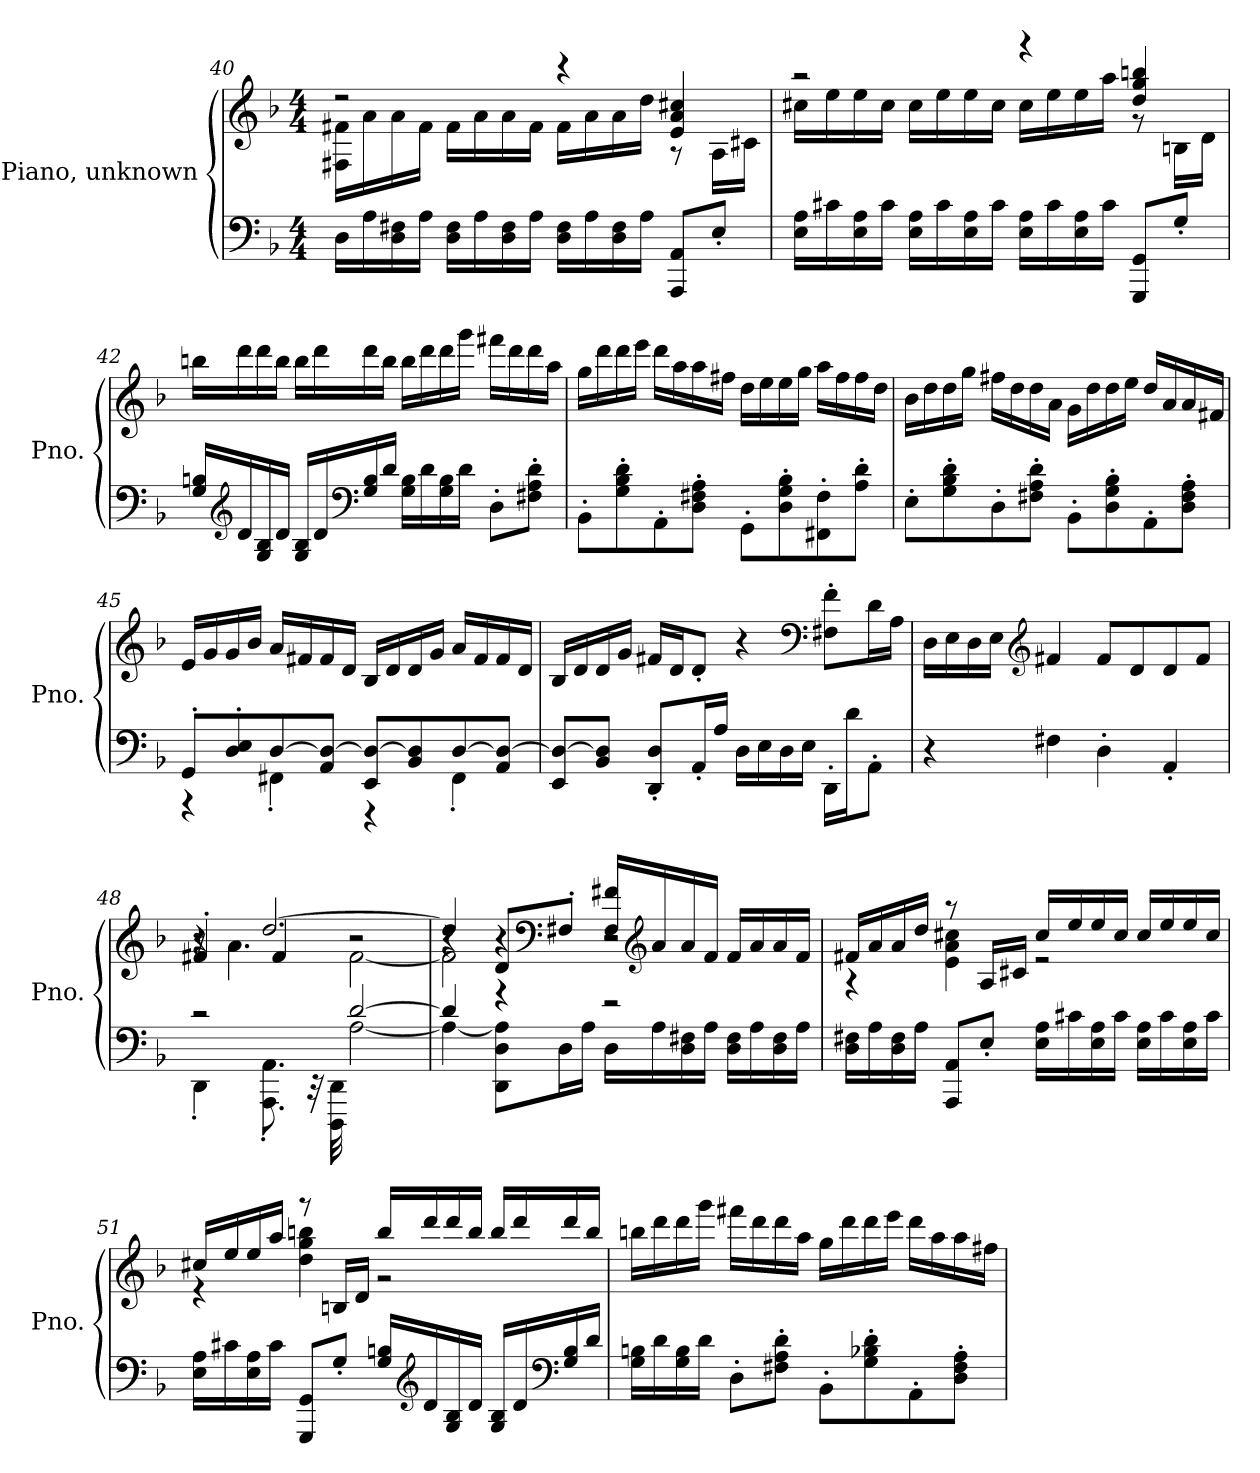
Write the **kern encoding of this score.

**kern	**kern
*part1	*part1
*staff2	*staff1
*I"Piano, unknown	*
*I'Pno.	*
!!LO:LB:g=z
*clefF4	*clefG2
*k[b-]	*k[b-]
*M4/4	*M4/4
=40	=40
*	*^
16D\LL	2r	16F#X\ 16f#X\LL
16A\	.	16a\
16D\ 16F#X\	.	16a\
16A\JJ	.	16f#\JJ
16D\ 16F#\LL	.	16f#\LL
16A\	.	16a\
16D\ 16F#\	.	16a\
16A\JJ	.	16f#\JJ
16D\ 16F#\LL	4r	16f#\LL
16A\	.	16a\
16D\ 16F#\	.	16a\
16A\JJ	.	16dd\JJ
8AAA/ 8AA/L	4e/ 4a/ 4cc#X/	8r
8E'/J	.	16A\LL
.	.	16c#X\JJ
=41	=41	=41
16E\ 16A\LL	2r	16cc#X\LL
16c#X\	.	16ee\
16E\ 16A\	.	16ee\
16c#\JJ	.	16cc#\JJ
16E\ 16A\LL	.	16cc#\LL
16c#\	.	16ee\
16E\ 16A\	.	16ee\
16c#\JJ	.	16cc#\JJ
16E\ 16A\LL	4r	16cc#\LL
16c#\	.	16ee\
16E\ 16A\	.	16ee\
16c#\JJ	.	16aa\JJ
8GGG/ 8GG/L	4dd/ 4gg/ 4bbn/	8r
8G'/J	.	16Bn\LL
.	.	16d\JJ
*	*v	*v
!!LO:LB:g=z
=42	=42
16G/ 16Bn/LL	16bbn\LL
*clefG2	*
16d/	16ddd\
16G/ 16B/	16ddd\
16d/JJ	16bb\JJ
16G/ 16B/LL	16bb\LL
16d/	16ddd\
*clefF4	*
16G/ 16B/	16ddd\
16d/JJ	16bb\JJ
16G\ 16B\LL	16bb\LL
16d\	16ddd\
16G\ 16B\	16ddd\
16d\JJ	16ggg\JJ
8D'\L	16fff#X\LL
.	16ddd\
8F#X\' 8A\' 8d\'J	16ddd\
.	16aa\JJ
=43	=43
8BB-'\L	16gg\LL
.	16ddd\
8G\' 8B-\' 8d\'	16ddd\
.	16eee\JJ
8AA'\	16ddd\LL
.	16aa\
8D\' 8F#X\' 8A\'J	16aa\
.	16ff#X\JJ
8GG'\L	16dd\LL
.	16ee\
8D\' 8G\' 8B-\'	16ee\
.	16gg\JJ
8FF#X\' 8F#\'	16aa\LL
.	16ff#\
8A\' 8d\'J	16ff#\
.	16dd\JJ
!!LO:LB:g=z
=44	=44
8E'\L	16b-\LL
.	16dd\
8G\' 8B-\' 8d\'	16dd\
.	16gg\JJ
8D'\	16ff#X\LL
.	16dd\
8F#X\' 8A\' 8d\'J	16dd\
.	16a\JJ
8BB-'\L	16g\LL
.	16dd\
8D\' 8G\' 8B-\'	16dd\
.	16ee\JJ
8AA'\	16dd/LL
.	16a/
8D\' 8F#\' 8A\'J	16a/
.	16f#X/JJ
=45	=45
*^	*
8GG'/L	4r	16e/LL
.	.	16g/
8D/' 8E/'	.	16g/
.	.	16b-/JJ
[8D/	4FF#X'\	16a/LL
.	.	16f#X/
8AA/ 8D/_J	.	16f#/
.	.	16d/JJ
8EE/ 8D/_L	4r	16B-/LL
.	.	16d/
8BB-/ 8D/]	.	16d/
.	.	16g/JJ
[8D/	4FF#'\	16a/LL
.	.	16f#/
8AA/ 8D/_J	.	16f#/
.	.	16d/JJ
*v	*v	*
!!LO:LB:g=z
=46	=46
8EE/ 8D/_L	16B-/LL
.	16d/
8BB-/ 8D/]J	16d/
.	16g/JJ
8DD/' 8D/'L	16f#X/LL
.	16d/J
16AA'/L	8d'/J
16A/JJ	.
16D\LL	4r
16E\	.
16D\	.
16E\JJ	.
*	*clefF4
16DD'\LL	8F#X\' 8f#\'L
16d\J	.
8AA'\J	16d\L
.	16A\JJ
=47	=47
4r	16D\LL
.	16E\
.	16D\
.	16E\JJ
*	*clefG2
4F#X\	4f#X/
4D'\	8f#/L
.	8d/
4AA'/	8d/
.	8f#/J
=48	=48
*^	*^
*	*	*	*^
2r	4DD'\	4r	8r	4f#X'/
.	.	.	4.a\	.
.	8.AAA\' 8.AA\'	[2.dd/	.	4f#/
.	32r	.	.	.
.	32DDD\ 32DD\	.	.	.
[2d/	[2A\	.	[2f#\	2r
!!LO:PB:g=z	!!	!!
=49	=49	=49	=49	=49
4d/]	4A\_	4dd/]	2f#\]	4r
4r	8DD\ 8D\ 8A\]L	4r	.	8d/L
*	*	*clefF4	*	*
.	16D\L	.	.	8F#X'/J
.	16A\JJ	.	.	.
2r	16D\LL	2r	2r	16F#/ 16f#X/LL
*	*	*clefG2	*	*
.	16A\	.	.	16a/
.	16D\ 16F#X\	.	.	16a/
.	16A\JJ	.	.	16f#/JJ
.	16D\ 16F#\LL	.	.	16f#/LL
.	16A\	.	.	16a/
.	16D\ 16F#\	.	.	16a/
.	16A\JJ	.	.	16f#/JJ
*v	*v	*	*	*
*	*	*v	*v
=50	=50	=50
16D\ 16F#X\LL	16f#X/LL	4r
16A\	16a/	.
16D\ 16F#\	16a/	.
16A\JJ	16dd/JJ	.
8AAA/ 8AA/L	8r	4e\ 4a\ 4cc#X\
8E'/J	16A/LL	.
.	16c#X/JJ	.
16E\ 16A\LL	16cc#/LL	2r
16c#X\	16ee/	.
16E\ 16A\	16ee/	.
16c#\JJ	16cc#/JJ	.
16E\ 16A\LL	16cc#/LL	.
16c#\	16ee/	.
16E\ 16A\	16ee/	.
16c#\JJ	16cc#/JJ	.
!!LO:LB:g=z	!!
=51	=51	=51
16E\ 16A\LL	16cc#X/LL	4r
16c#X\	16ee/	.
16E\ 16A\	16ee/	.
16c#\JJ	16aa/JJ	.
8GGG/ 8GG/L	8r	4dd\ 4gg\ 4bbn\
8G'/J	16Bn/LL	.
.	16d/JJ	.
16G/ 16Bn/LL	16bb/LL	2r
*clefG2	*	*
16d/	16ddd/	.
16G/ 16B/	16ddd/	.
16d/JJ	16bb/JJ	.
16G/ 16B/LL	16bb/LL	.
16d/	16ddd/	.
*clefF4	*	*
16G/ 16B/	16ddd/	.
16d/JJ	16bb/JJ	.
*	*v	*v
=52	=52
16G\ 16Bn\LL	16bbn\LL
16d\	16ddd\
16G\ 16B\	16ddd\
16d\JJ	16ggg\JJ
8D'\L	16fff#X\LL
.	16ddd\
8F#X\' 8A\' 8d\'J	16ddd\
.	16aa\JJ
8BB-'\L	16gg\LL
.	16ddd\
8G\' 8B-X\' 8d\'	16ddd\
.	16eee\JJ
8AA'\	16ddd\LL
.	16aa\
8D\' 8F#\' 8A\'J	16aa\
.	16ff#X\JJ
=	=
*-	*-
